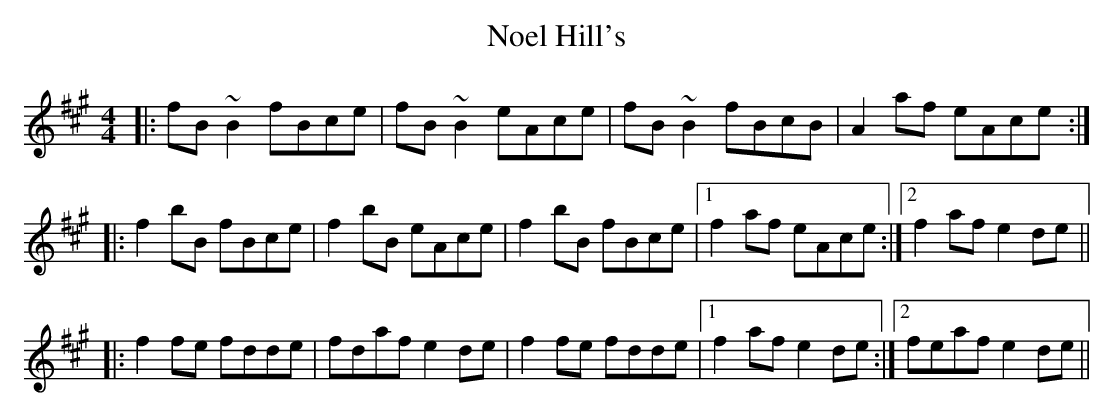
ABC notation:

X:1
T: Noel Hill's
M: 4/4
L: 1/8
K: Bdor
|:fB~B2 fBce|fB~B2 eAce|fB~B2 fBcB|A2af eAce:|
|:f2bB fBce|f2bB eAce|f2bB fBce|1 f2af eAce:|2 f2af e2de||
|:f2fe fdde|fdaf e2de|f2fe fdde|1 f2af e2de:|2 feaf e2de||
